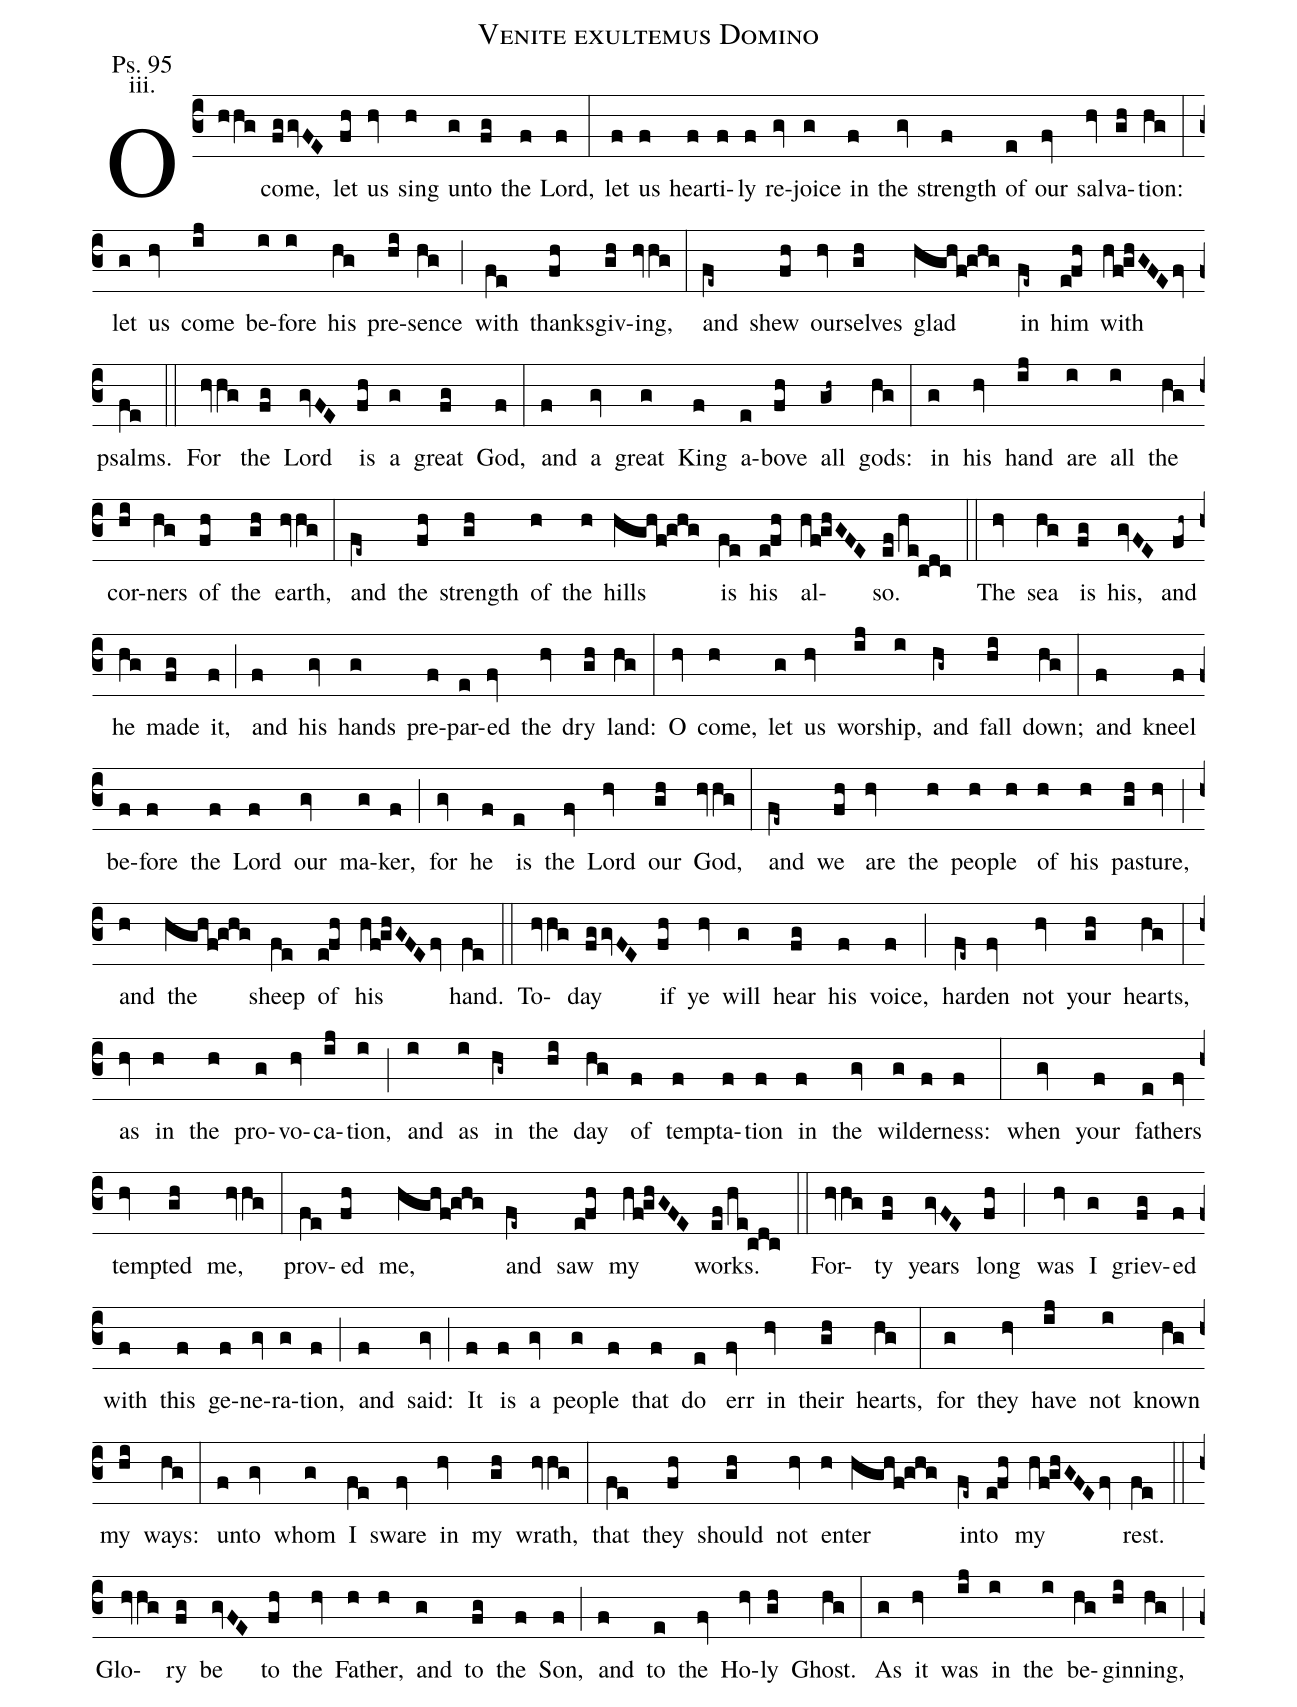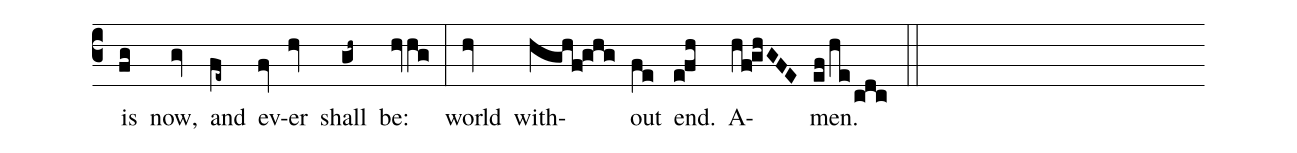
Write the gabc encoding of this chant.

name: Venite exultemus Domino;
annotation: Ps.\ 95;
annotation: iii.;
mode: 3;
office-part: invitatorium;
%%
(c3) O(hhg) c{o}me,(fggvFE) let(fh) us(hv) sing(h) un(g)to(fg) the(f) Lord,(f) (:)
let(f) us(f) hear(f)ti(f)ly(f) re(gv)joice(g) in(f) the(gv) strength(f) of(e) our(fv) sal(hv)va(gh)tion:(hg) (:)
let(g) us(hv) come(ij) be(i)fore(i) his(hg) pre(hi)sence(hg) (;)
with(fe) thanks(fh)giv(gh){i}ng,(hvhg) (:)
and(fe~) shew(fh) our(hv)selves(gh) {g}lad(hghf!ghg) in(fe~) him(e!fh) {w}ith(hf!ghGFEfv) psalms.(fe) (::)

For(hvhg) the(fg) Lord(gvFE) is(fh) a(g) great(fg) God,(f) (:)
and(f) a(gv) great(g) King(f) a(e)bove(fh) all(gh~) gods:(hg) (:)
in(g) his(hv) hand(ij) are(i) all(i) the(hg) cor(hi)ners(hg) of(fh) the(gh) earth,(hvhg) (:)
and(fe~) the(fh) strength(gh) of(h) the(h) hills(hghf!ghg) is(fe) his(e!fh) al(hf!ghGFE)so.(ef!/he!cdc) (::)

T{h}e(hv) sea(hg) is(fg) his,(gvFE) a{n}d(fh~) he(hg) made(fg) it,(f) (;)
and(f) his(gv) hands(g) pre(f)par(e)ed(fv) the(hv) dry(gh) land:(hg) (:)
O(hv) come,(h) let(g) us(hv) wor(ij)ship,(i) and(hg~) fall(hi) down;(hg) (:)
and(f) kneel(f) be(f)fore(f) the(f) Lord(f) our(gv) ma(g)ker,(f) (;)
for(gv) he(f) is(e) the(fv) Lord(hv) our(gh) {G}od,(hvhg) (:)
and(fe~) we(fh) are(hv) the(h) peo(h)ple(h) of(h) his(h) pas(gh)ture,(hv) (;)
and(h) {t}he(hghf!ghg) sheep(fe) of(e!fh) his(hf!ghGFEfv) hand.(fe) (::)

To(hvhg)day(fggvFE) if(fh) ye(hv) will(g) hear(fg) his(f) voice,(f) (;)
har(fe~)den(fv) not(hv) your(gh) hearts,(hg) (:)
as(hv) in(h) the(h) pro(g)vo(hv)ca(ij)tion,(i) (;)
and(i) as(i) in(hg~) the(hi) day(hg) of(f) temp(f)ta(f)tion(f) in(f) the(gv) wil(g)der(f)ness:(f) (:)
when(gv) your(f) fa(e)thers(fv) temp(hv)ted(gh) me,(hvhg) (:)
prov(fe)ed(fh) me,(hghf!ghg) and(fe~) saw(e!fh) my(hf!ghGFE) works.(ef!/he!cdc) (::)

For(hvhg)ty(fg) years(gvFE) long(fh) (;) was(hv) I(g) griev(fg)ed(f) with(f) this(f) ge(f)ne(gv)ra(g)tion,(f) (;) and(f) said:(gv) (;)
It(f) is(f) a(gv) peo(g)ple(f) that(f) do(e) err(fv) in(hv) their(gh) hearts,(hg) (:)
for(g) they(hv) have(ij) not(i) known(hg) my(hi) ways:(hg) (:)
un(f)to(gv) whom(g) I(fe) sware(fv) in(hv) my(gh) w{r}ath,(hvhg) (:)
that(fe) they(fh) should(gh) not(hv) en(h)ter(hghf!ghg) in(fe~)to(e!fh) my(hf!ghGFEfv) rest.(fe) (::)

Glo(hvhg)ry(fg) be(gvFE) to(fh) the(hv) Fa(h)ther,(h) and(g) to(fg) the(f) Son,(f) (;)
and(f) to(e) the(fv) Ho(hv)ly(gh) Ghost.(hg) (:)
As(g) it(hv) was(ij) in(i) the(i) be(hg)gin(hi)ning,(hg) (;)
is(fg) now,(gv) and(fe~) ev(fv)er(hv) shall(gh~) be:(hvhg) (:)
world(hv) with(hghf!ghg)out(fe) end.(e!fh) A(hf!ghGFE){m}en.(ef!/hecdc) (::)
